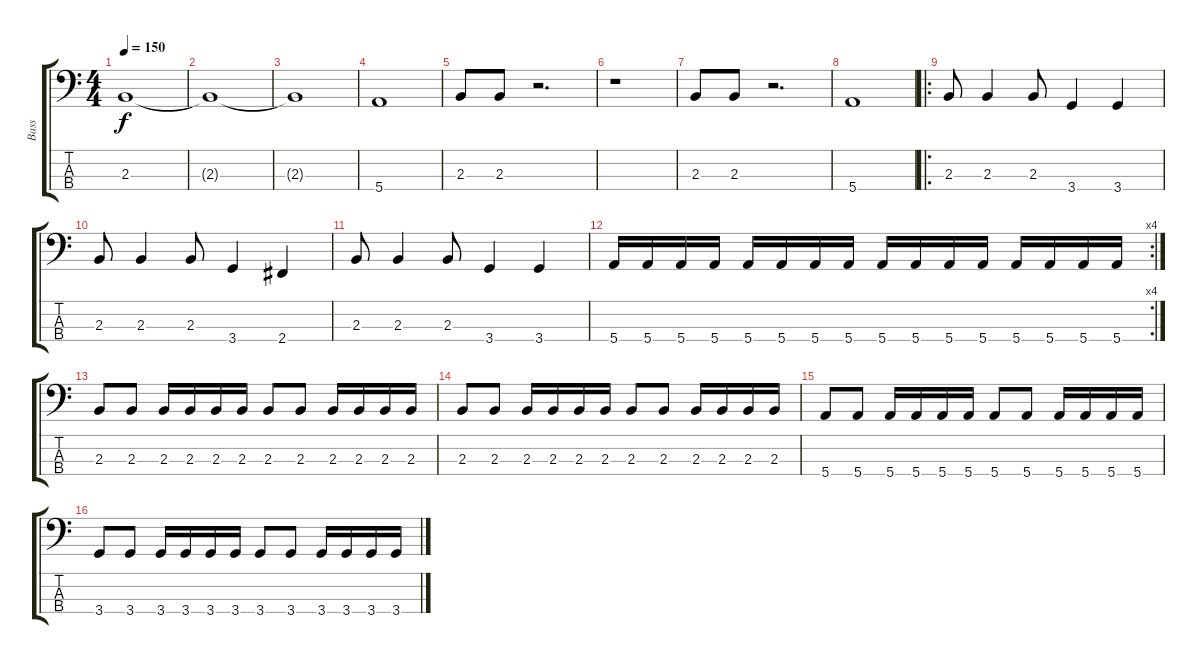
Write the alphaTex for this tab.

\track ("Bass" "Bass") {instrument electricbasspick}
\staff {score tabs}
\tuning (G2 D2 A1 E1) {hide}
\ts (4 4)
\tempo 150
\clef f4
\ks c
2.3.1{dy f instrument electricbasspick} |
2.3{t}.1 |
2.3{t}.1 |
5.4.1 |
2.3.8 2.3.8 r.2{d} |
r.1 |
2.3.8 2.3.8 r.2{d} |
5.4.1 |
\ro
2.3.8 2.3.4 2.3.8 3.4.4 3.4.4 |
2.3.8 2.3.4 2.3.8 3.4.4 2.4.4 |
2.3.8 2.3.4 2.3.8 3.4.4 3.4.4 |
\rc 4
5.4.16 5.4.16 5.4.16 5.4.16 5.4.16 5.4.16 5.4.16 5.4.16 5.4.16 5.4.16 5.4.16 5.4.16 5.4.16 5.4.16 5.4.16 5.4.16 |
2.3.8 2.3.8 2.3.16 2.3.16 2.3.16 2.3.16 2.3.8 2.3.8 2.3.16 2.3.16 2.3.16 2.3.16 |
2.3.8 2.3.8 2.3.16 2.3.16 2.3.16 2.3.16 2.3.8 2.3.8 2.3.16 2.3.16 2.3.16 2.3.16 |
5.4.8 5.4.8 5.4.16 5.4.16 5.4.16 5.4.16 5.4.8 5.4.8 5.4.16 5.4.16 5.4.16 5.4.16 |
3.4.8 3.4.8 3.4.16 3.4.16 3.4.16 3.4.16 3.4.8 3.4.8 3.4.16 3.4.16 3.4.16 3.4.16
